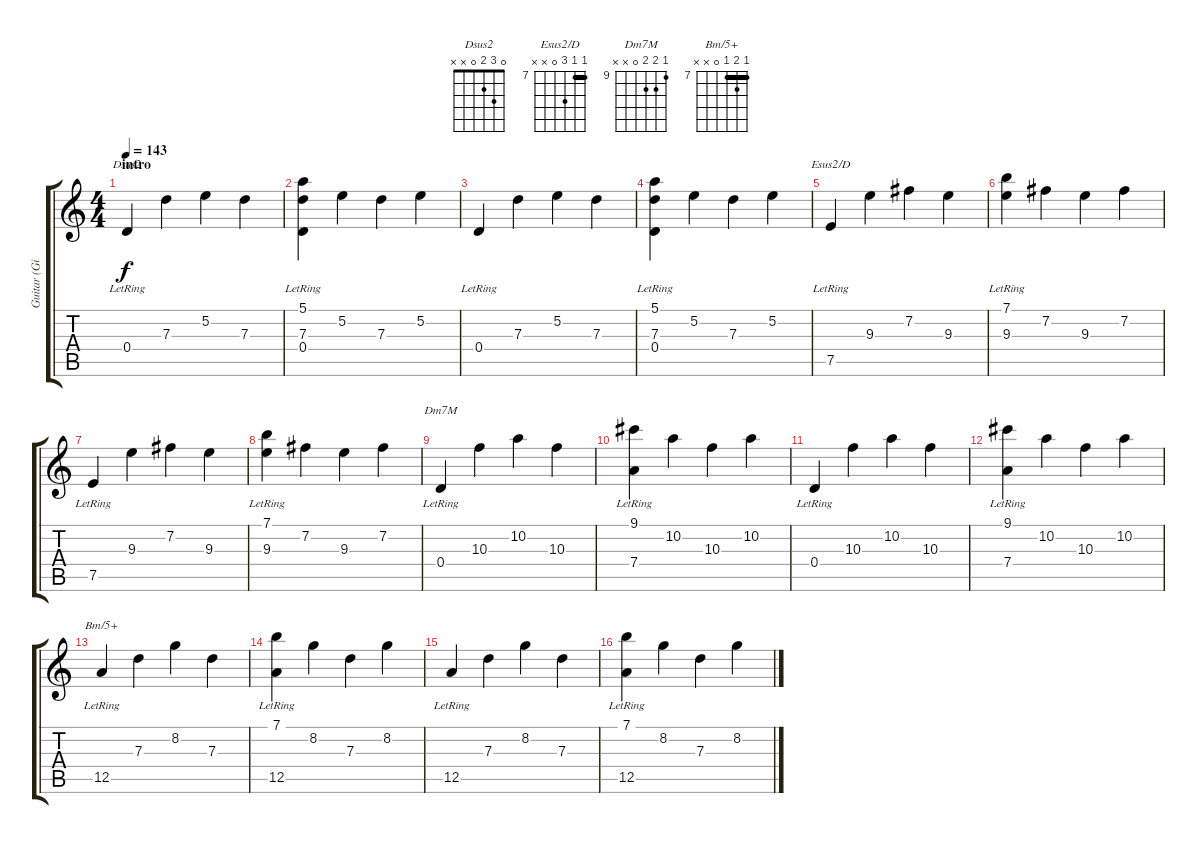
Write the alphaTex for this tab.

\track ("Guitar (Gilmour)" "Guitar (Gi") {instrument electricguitarjazz}
\staff {score tabs}
\tuning (E4 B3 G3 D3 A2 E2) {hide}
\chord ("Dsus2" 0 3 2 0 x x)
\chord ("Esus2/D" 7 7 9 0 x x) {firstfret 7 barre 7}
\chord ("Dm7M" 9 10 10 0 x x) {firstfret 9}
\chord ("Bm/5+" 7 8 7 0 x x) {firstfret 7 barre 7}
\ts (4 4)
\section ("" "intro")
\tempo 143
\clef g2
\ks c
0.4{lr}.4{ch "Dsus2" dy f instrument electricguitarjazz} 7.3.4 5.2.4 7.3.4 |
(5.1 7.3{lr} 0.4{lr}).4 5.2.4 7.3.4 5.2.4 |
0.4{lr}.4 7.3.4 5.2.4 7.3.4 |
(5.1 7.3{lr} 0.4{lr}).4 5.2.4 7.3.4 5.2.4 |
7.5{lr}.4{ch "Esus2/D"} 9.3.4 7.2.4 9.3.4 |
(7.1 9.3{lr}).4 7.2.4 9.3.4 7.2.4 |
7.5{lr}.4 9.3.4 7.2.4 9.3.4 |
(7.1 9.3{lr}).4 7.2.4 9.3.4 7.2.4 |
0.4{lr}.4{ch "Dm7M"} 10.3.4 10.2.4 10.3.4 |
(9.1 7.4{lr}).4 10.2.4 10.3.4 10.2.4 |
0.4{lr}.4 10.3.4 10.2.4 10.3.4 |
(9.1 7.4{lr}).4 10.2.4 10.3.4 10.2.4 |
12.5{lr}.4{ch "Bm/5+"} 7.3.4 8.2.4 7.3.4 |
(7.1 12.5{lr}).4 8.2.4 7.3.4 8.2.4 |
12.5{lr}.4 7.3.4 8.2.4 7.3.4 |
(7.1 12.5{lr}).4 8.2.4 7.3.4 8.2.4
